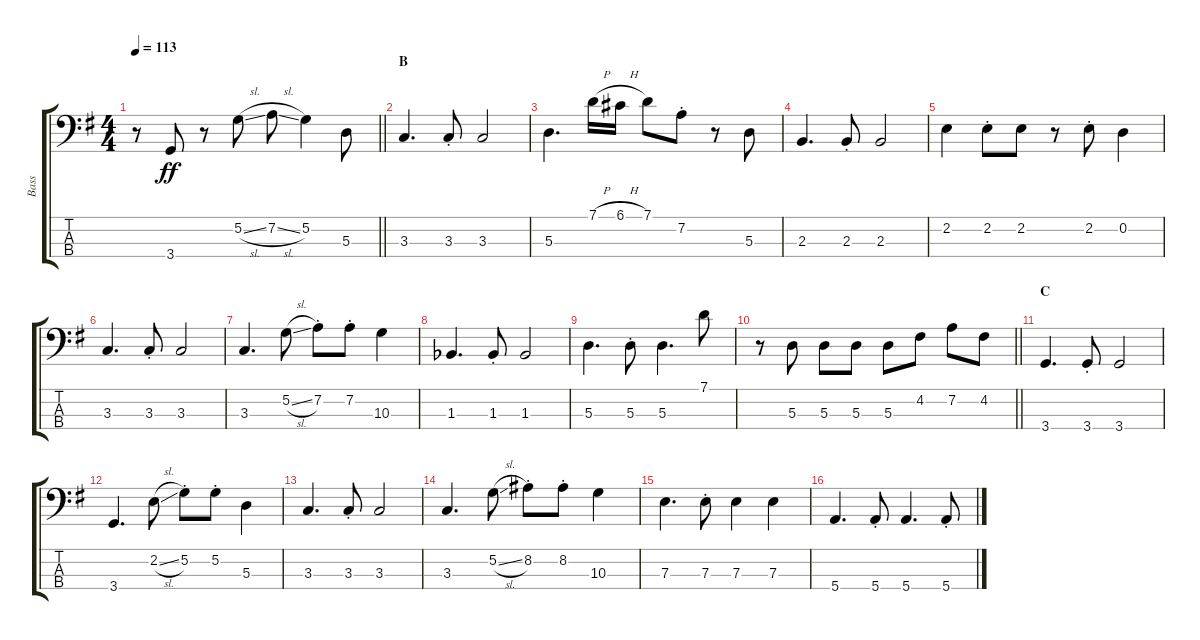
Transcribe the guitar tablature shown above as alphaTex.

\track ("Bass" "Bass") {instrument electricbasspick}
\staff {score tabs}
\tuning (G2 D2 A1 E1) {hide}
\ts (4 4)
\tempo 113
\clef f4
\barLineRight lightlight
\ks g
r.8{dy ff} 3.4.8 r.8 5.2{sl}.8 7.2{sl}.8 5.2.4 5.3.8 |
\section ("" "B")
3.3.4{d} 3.3{st}.8 3.3.2 |
5.3.4{d} 7.1{h}.16 6.1{h}.16 7.1.8 7.2{st}.8 r.8 5.3.8 |
2.3.4{d} 2.3{st}.8 2.3.2 |
2.2.4 2.2{st}.8 2.2.8 r.8 2.2{st}.8 0.2.4 |
3.3.4{d} 3.3{st}.8 3.3.2 |
3.3.4{d} 5.2{sl}.8 7.2{st}.8 7.2{st}.8 10.3.4 |
1.3{acc b}.4{d} 1.3{st acc b}.8 1.3{acc b}.2 |
5.3.4{d} 5.3{st}.8 5.3.4{d} 7.1.8 |
\barLineRight lightlight
r.8 5.3.8 5.3.8 5.3.8 5.3.8 4.2.8 7.2.8 4.2.8 |
\section ("" "C")
3.4.4{d} 3.4{st}.8 3.4.2 |
3.4.4{d} 2.2{sl}.8 5.2{st}.8 5.2{st}.8 5.3.4 |
3.3.4{d} 3.3{st}.8 3.3.2 |
3.3.4{d} 5.2{sl}.8 8.2{st}.8 8.2{st}.8 10.3.4 |
7.3.4{d} 7.3{st}.8 7.3.4 7.3.4 |
5.4.4{d} 5.4{st}.8 5.4.4{d} 5.4{st}.8
